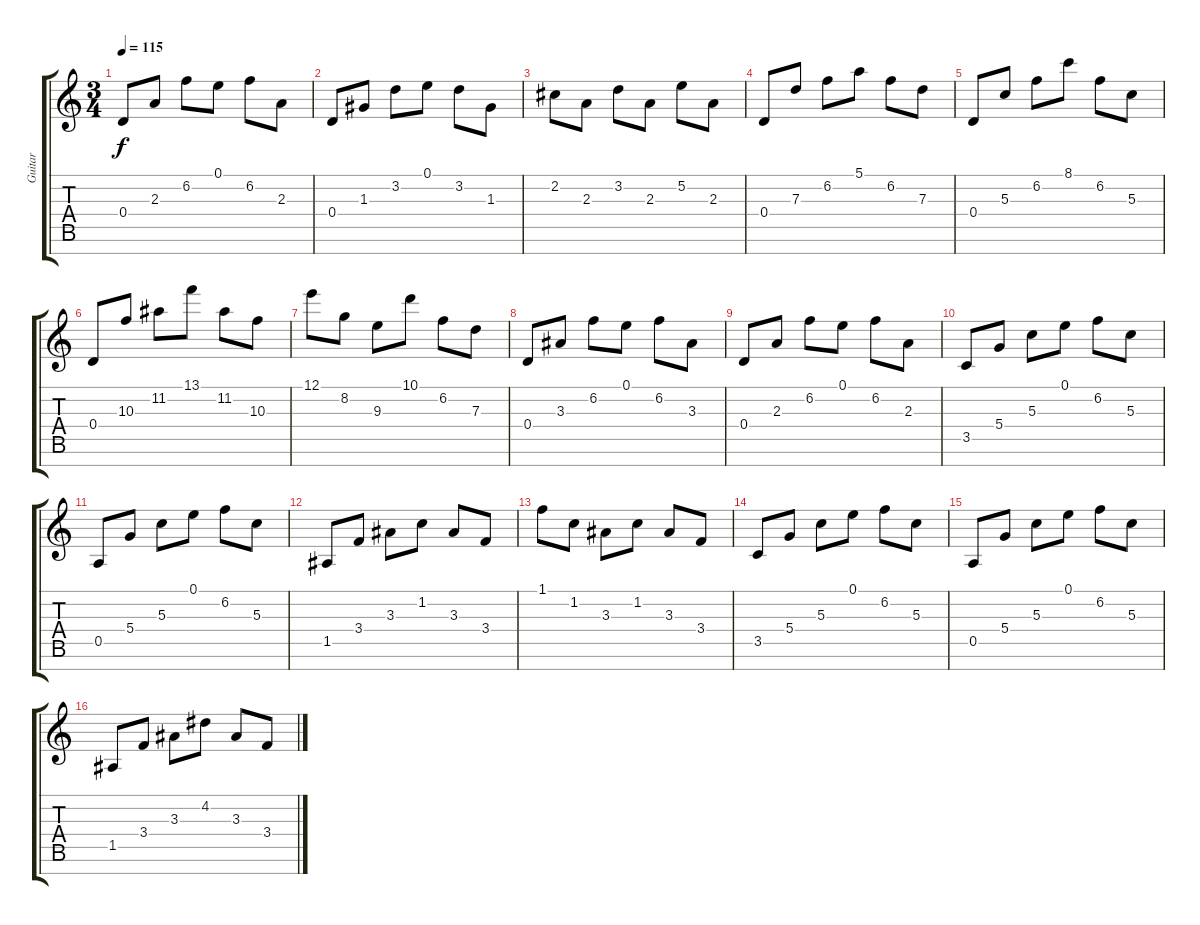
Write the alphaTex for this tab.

\track ("Guitar" "Guitar") {instrument acousticguitarsteel}
\staff {score tabs}
\tuning (E4 B3 G3 D3 A2 E2 B1) {hide}
\ts (3 4)
\tempo 115
\clef g2
\ks c
0.4.8{dy f} 2.3.8 6.2.8 0.1.8 6.2.8 2.3.8 |
0.4.8 1.3.8 3.2.8 0.1.8 3.2.8 1.3.8 |
2.2.8 2.3.8 3.2.8 2.3.8 5.2.8 2.3.8 |
0.4.8 7.3.8 6.2.8 5.1.8 6.2.8 7.3.8 |
0.4.8 5.3.8 6.2.8 8.1.8 6.2.8 5.3.8 |
0.4.8 10.3.8 11.2.8 13.1.8 11.2.8 10.3.8 |
12.1.8 8.2.8 9.3.8 10.1.8 6.2.8 7.3.8 |
0.4.8 3.3.8 6.2.8 0.1.8 6.2.8 3.3.8 |
0.4.8 2.3.8 6.2.8 0.1.8 6.2.8 2.3.8 |
3.5.8 5.4.8 5.3.8 0.1.8 6.2.8 5.3.8 |
0.5.8 5.4.8 5.3.8 0.1.8 6.2.8 5.3.8 |
1.5.8 3.4.8 3.3.8 1.2.8 3.3.8 3.4.8 |
1.1.8 1.2.8 3.3.8 1.2.8 3.3.8 3.4.8 |
3.5.8 5.4.8 5.3.8 0.1.8 6.2.8 5.3.8 |
0.5.8 5.4.8 5.3.8 0.1.8 6.2.8 5.3.8 |
1.5.8 3.4.8 3.3.8 4.2.8 3.3.8 3.4.8
